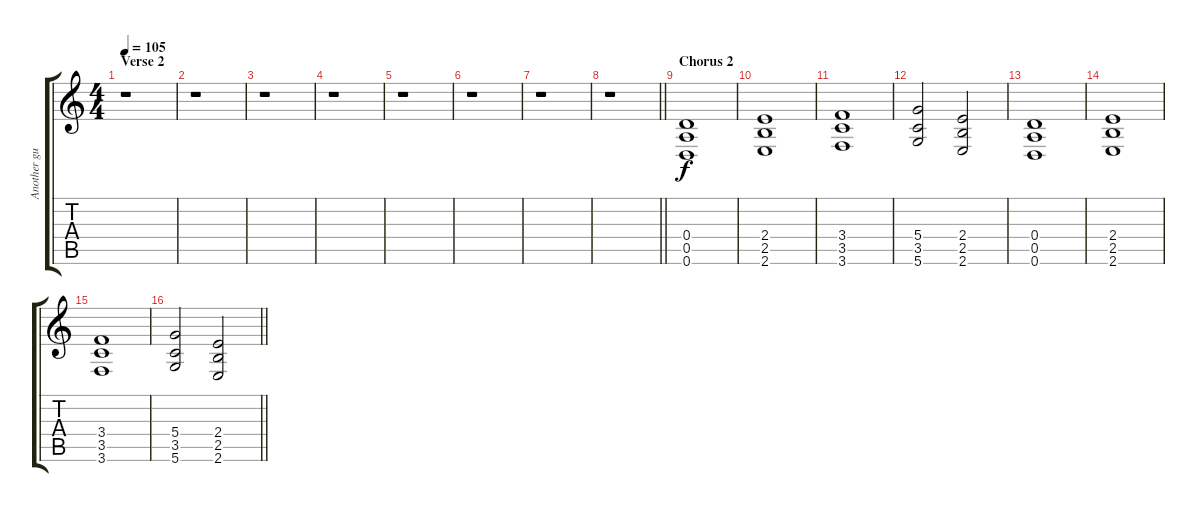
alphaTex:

\track ("Another guitar" "Another gu") {instrument distortionguitar}
\staff {score tabs}
\tuning (E4 B3 G3 D3 A2 D2) {hide}
\ts (4 4)
\section ("" "Verse 2")
\tempo 105
\clef g2
\ks c
r.1{dy f} |
r.1 |
r.1 |
r.1 |
r.1 |
r.1 |
r.1 |
\barLineRight lightlight
r.1 |
\section ("" "Chorus 2")
(0.4 0.5 0.6).1 |
(2.4 2.5 2.6).1 |
(3.4 3.5 3.6).1 |
(5.4 3.5 5.6).2 (2.4 2.5 2.6).2 |
(0.4 0.5 0.6).1 |
(2.4 2.5 2.6).1 |
(3.4 3.5 3.6).1 |
\barLineRight lightlight
(5.4 3.5 5.6).2 (2.4 2.5 2.6).2
